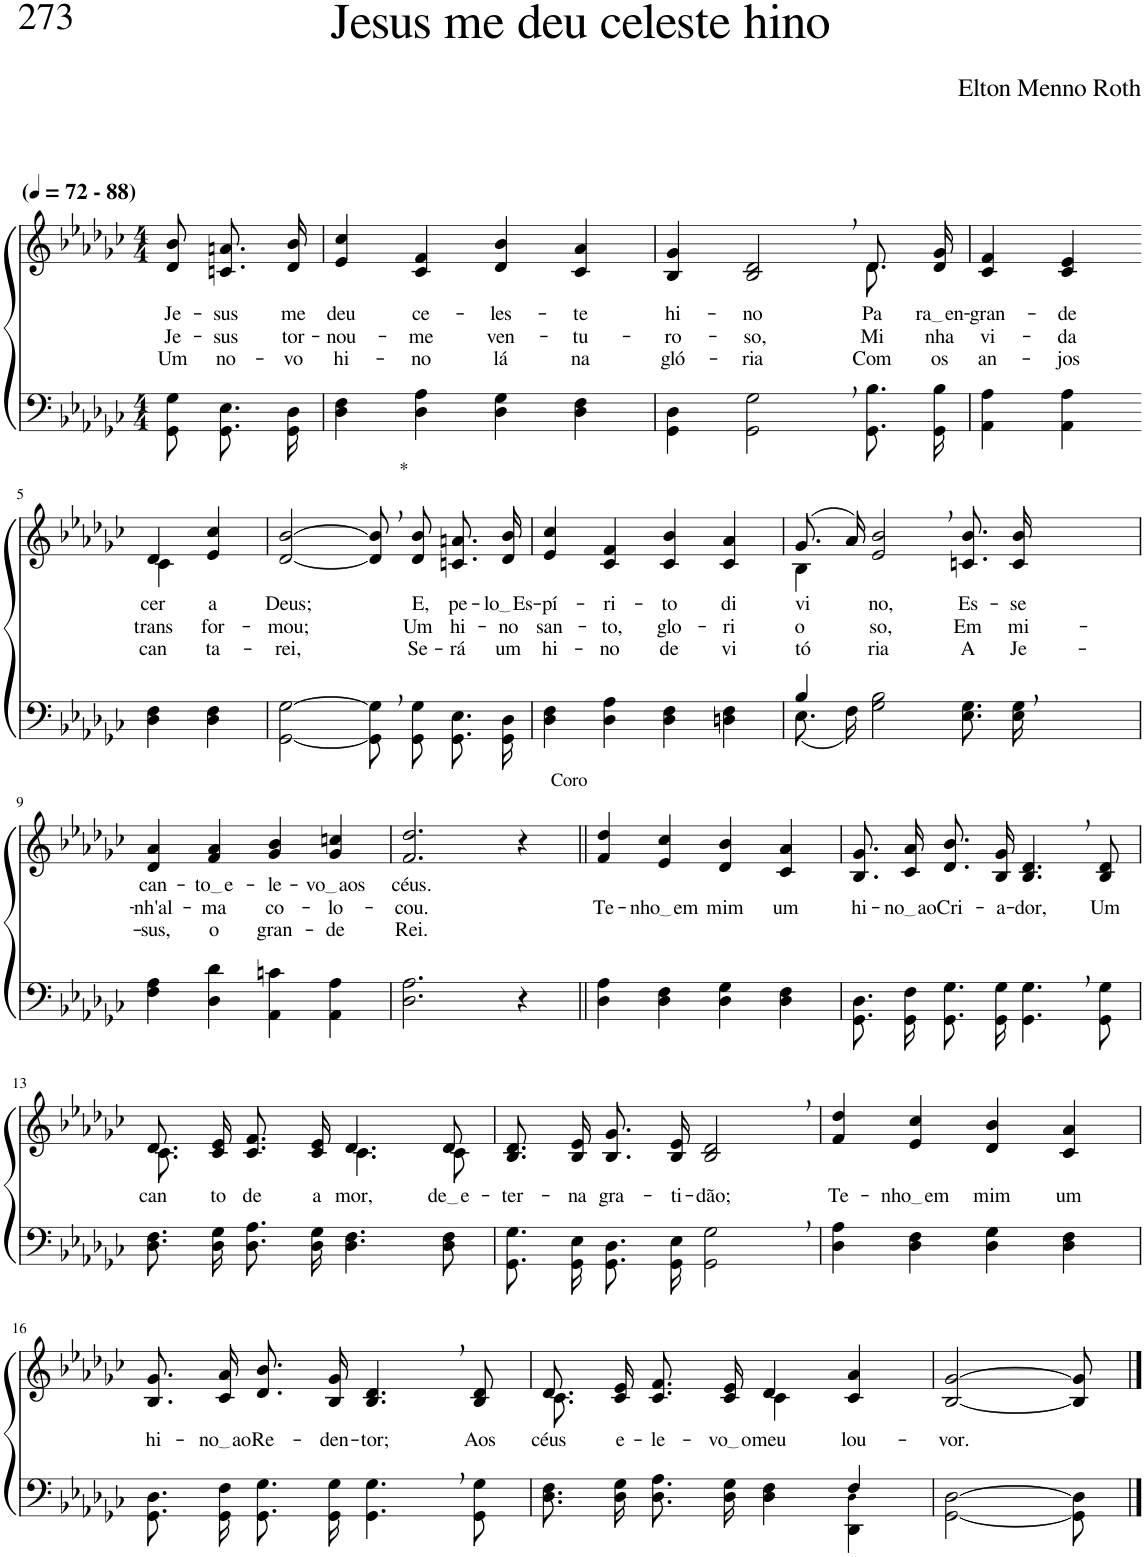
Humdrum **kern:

**kern	**kern	**text	**text	**text
*part2	*part1	*part1	*part1	*part1
*staff2	*staff1	*staff1	*staff1	*staff1
*I"Parte III e IV	*I"Parte I e II	*	*	*
*clefF4	*clefG2	*	*	*
*Trd-1c-2	*Trd-1c-2	*	*	*
*k[b-e-a-d-g-c-]	*k[b-e-a-d-g-c-]	*	*	*
*M4/4	*M4/4	*	*	*
*MM72	*MM72	*	*	*
=1	=1	=1	=1	=1
!	!LO:TX:a:B:t=(	!	!	!
!	!LO:TX:a:B:t=- 88)	!	!	!
!	!	!LO:LY:b	!LO:LY:b	!LO:LY:b
8GG-\ 8G-\	8d-/ 8b-/	Je-	Je-	Um
!	!	!LO:LY:b	!LO:LY:b	!LO:LY:b
8.GG-/ 8.E-/L	8.cn/ 8.an/L	-sus	-sus	no-
!	!	!LO:LY:b	!LO:LY:b	!LO:LY:b
16GG-/ 16D-/Jk	16d-/ 16b-/Jk	me	tor-	-vo
=2	=2	=2	=2	=2
!	!	!LO:LY:b	!LO:LY:b	!LO:LY:b
4D-\ 4F\	4e-/ 4cc-/	deu	-nou-	hi-
!	!	!LO:LY:b	!LO:LY:b	!LO:LY:b
4D-\ 4A-\	4c-/ 4f/	ce-	-me	-no
!	!	!LO:LY:b	!LO:LY:b	!LO:LY:b
4D-\ 4G-\	4d-/ 4b-/	-les-	ven-	lá
!	!	!LO:LY:b	!LO:LY:b	!LO:LY:b
4D-\ 4F\	4c-/ 4a-/	-te	-tu-	na
=3	=3	=3	=3	=3
!	!	!LO:LY:b	!LO:LY:b	!LO:LY:b
*	*^	*	*	*
4GG-\ 4D-\	4B-/ 4g-/	2.ryy	hi-	-ro-	gló-
!	!	!	!LO:LY:b	!LO:LY:b	!LO:LY:b
2GG-\, 2G-\,	2B-/, 2d-/,	.	-no	-so,	-ria
!	!	!	!LO:LY:b	!LO:LY:b	!LO:LY:b
8.GG-\ 8.B-\L	8.d-/L	8.d-\	Pa-	Mi-	Com
!	!	!	!LO:LY:b	!LO:LY:b	!LO:LY:b
16GG-\ 16B-\Jk	16d-/ 16g-/Jk	16ryy	ra en	-nha	os
=4	=4	=4	=4	=4	=4
!	!	!	!LO:LY:b	!LO:LY:b	!LO:LY:b
*	*v	*v	*	*	*
4AA-\ 4A-\	4c-/ 4f/	-gran-	vi-	an-
!	!	!LO:LY:b	!LO:LY:b	!LO:LY:b
4AA-\ 4A-\	4c-/ 4e-/	-de-	-da	-jos
!!LO:LB:g=z
=5-	=5-	=5-	=5-	=5-
*	*^	*	*	*
!	!	!	!LO:LY:b	!LO:LY:b	!LO:LY:b
4D-\ 4F\	4d-/	4c-\	-cer	trans-	can-
!	!	!	!LO:LY:b	!LO:LY:b	!LO:LY:b
4D-\ 4F\	4e-/ 4cc-/	4ryy	a	-for-	ta-
=6	=6	=6	=6	=6	=6
!	!	!	!LO:LY:b	!LO:LY:b	!LO:LY:b
*	*v	*v	*	*	*
[2GG-\ [2G-\	[2d-/ [2b-/	Deus;	-mou;	-rei,
!	!LO:TX:a:t=*	!	!	!
8GG-],/ 8G-],/L	8d-],/ 8b-],/L	.	.	.
!	!	!LO:LY:b	!LO:LY:b	!LO:LY:b
8GG-/ 8G-/J	8d-/ 8b-/J	E,	Um	Se-
!	!	!LO:LY:b	!LO:LY:b	!LO:LY:b
8.GG-/ 8.E-/L	8.cn/ 8.an/L	pe-	hi-	-rá
!	!	!LO:LY:b	!LO:LY:b	!LO:LY:b
16GG-/ 16D-/Jk	16d-/ 16b-/Jk	lo Es	-no	um
=7	=7	=7	=7	=7
!	!	!LO:LY:b	!LO:LY:b	!LO:LY:b
4D-\ 4F\	4e-/ 4cc-/	-pí-	san-	hi-
!	!	!LO:LY:b	!LO:LY:b	!LO:LY:b
4D-\ 4A-\	4c-/ 4f/	-ri-	-to,	-no
!	!	!LO:LY:b	!LO:LY:b	!LO:LY:b
4D-\ 4F\	4c-/ 4b-/	-to	glo-	de
!	!	!LO:LY:b	!LO:LY:b	!LO:LY:b
4Dn\ 4F\	4c-/ 4a-/	di-	-ri-	vi-
=8	=8	=8	=8	=8
*^	*^	*	*	*
!	!	!	!	!LO:LY:b	!LO:LY:b	!LO:LY:b
4B-/	(8.E-\L	(8.g-/L	4B-\	-vi-	o-	-tó-
.	16F\Jk)	16a-/Jk)	.	.	.	.
!	!	!	!	!LO:LY:b	!LO:LY:b	!LO:LY:b
2.ryy	2G-\ 2B-\	2e-/, 2b-/,	2.ryy	-no,	-so,	-ria
!	!	!	!	!LO:LY:b	!LO:LY:b	!LO:LY:b
.	8.E-\ 8.G-\L	8.cn/ 8.b-/L	.	Es-	Em	A
!	!	!	!	!LO:LY:b	!LO:LY:b	!LO:LY:b
.	16E-\ 16G-\Jk	16c/ 16b-/Jk	.	-se	mi-	Je-
*	*	*v	*v	*	*	*
!!LO:LB:g=z
=9	=9	=9	=9	=9	=9
!	!	!	!LO:LY:b	!LO:LY:b	!LO:LY:b
*v	*v	*	*	*	*
4F\ 4A-\	4d-/ 4a-/	can-	-nh'al-	-sus,
!	!	!LO:LY:b	!LO:LY:b	!LO:LY:b
4D-\ 4d-\	4f/ 4a-/	to e	-ma	o
!	!	!LO:LY:b	!LO:LY:b	!LO:LY:b
4AA-\ 4cn\	4g-/ 4b-/	-le-	co-	gran-
!	!	!LO:LY:b	!LO:LY:b	!LO:LY:b
4AA-\ 4A-\	4g-/ 4ccn/	vo aos	-lo-	-de
=10	=10	=10	=10	=10
!	!	!LO:LY:b	!LO:LY:b	!LO:LY:b
2.D-\ 2.A-\	2.f/ 2.dd-/	céus.	-cou.	Rei.
!	!LO:TX:a:t=Coro	!	!	!
4r	4r	.	.	.
=11||	=11||	=11||	=11||	=11||
!	!	!	!LO:LY:b	!
4D-\ 4A-\	4f/ 4dd-/	.	Te-	.
!	!	!	!LO:LY:b	!
4D-\ 4F\	4e-/ 4cc-/	.	nho em	.
!	!	!	!LO:LY:b	!
4D-\ 4G-\	4d-/ 4b-/	.	mim	.
!	!	!	!LO:LY:b	!
4D-\ 4F\	4c-/ 4a-/	.	um	.
=12	=12	=12	=12	=12
!	!	!	!LO:LY:b	!
8.GG-/ 8.D-/L	8.B-/ 8.g-/L	.	hi-	.
!	!	!	!LO:LY:b	!
16GG-/ 16F/Jk	16c-/ 16a-/Jk	.	no ao	.
!	!	!	!LO:LY:b	!
8.GG-/ 8.G-/L	8.d-/ 8.b-/L	.	Cri-	.
!	!	!	!LO:LY:b	!
16GG-/ 16G-/Jk	16B-/ 16g-/Jk	.	-a-	.
!	!	!	!LO:LY:b	!
4.GG-\, 4.G-\,	4.B-/, 4.d-/,	.	-dor,	.
!	!	!	!LO:LY:b	!
8GG-\ 8G-\	8B-/ 8d-/	.	Um	.
!!LO:LB:g=z
=13	=13	=13	=13	=13
*	*^	*	*	*
!	!	!	!LO:LY:b	!	!
8.D-\ 8.F\L	8.d-/L	8.c-\	can-	.	.
!	!	!	!LO:LY:b	!	!
16D-\ 16G-\Jk	16c-/ 16e-/Jk	16ryy	-to	.	.
!	!	!	!LO:LY:b	!	!
*	*v	*v	*	*	*
8.D-\ 8.A-\L	8.c-/ 8.f/L	de	.	.
!	!	!LO:LY:b	!	!
16D-\ 16G-\Jk	16c-/ 16e-/Jk	a	.	.
*	*^	*	*	*
!	!	!	!LO:LY:b	!	!
4.D-\ 4.F\	4.d-/	4.c-\	mor,	.	.
!	!	!	!LO:LY:b	!	!
8D-\ 8F\	8d-/	8c-\	de e	.	.
=14	=14	=14	=14	=14	=14
!	!	!	!LO:LY:b	!	!
*	*v	*v	*	*	*
8.GG-/ 8.G-/L	8.B-/ 8.d-/L	-ter-	.	.
!	!	!LO:LY:b	!	!
16GG-/ 16E-/Jk	16B-/ 16e-/Jk	-na	.	.
!	!	!LO:LY:b	!	!
8.GG-/ 8.D-/L	8.B-/ 8.g-/L	gra-	.	.
!	!	!LO:LY:b	!	!
16GG-/ 16E-/Jk	16B-/ 16e-/Jk	-ti-	.	.
!	!	!LO:LY:b	!	!
2GG-\, 2G-\,	2B-/, 2d-/,	-dão;	.	.
=15	=15	=15	=15	=15
!	!	!LO:LY:b	!	!
4D-\ 4A-\	4f/ 4dd-/	Te-	.	.
!	!	!LO:LY:b	!	!
4D-\ 4F\	4e-/ 4cc-/	nho em	.	.
!	!	!LO:LY:b	!	!
4D-\ 4G-\	4d-/ 4b-/	mim	.	.
!	!	!LO:LY:b	!	!
4D-\ 4F\	4c-/ 4a-/	um	.	.
!!LO:LB:g=z
=16	=16	=16	=16	=16
!	!	!LO:LY:b	!	!
8.GG-/ 8.D-/L	8.B-/ 8.g-/L	hi-	.	.
!	!	!LO:LY:b	!	!
16GG-/ 16F/Jk	16c-/ 16a-/Jk	no ao	.	.
!	!	!LO:LY:b	!	!
8.GG-/ 8.G-/L	8.d-/ 8.b-/L	Re-	.	.
!	!	!LO:LY:b	!	!
16GG-/ 16G-/Jk	16B-/ 16g-/Jk	-den-	.	.
!	!	!LO:LY:b	!	!
4.GG-\, 4.G-\,	4.B-/, 4.d-/,	-tor;	.	.
!	!	!LO:LY:b	!	!
8GG-\ 8G-\	8B-/ 8d-/	Aos	.	.
=17	=17	=17	=17	=17
*^	*^	*	*	*
!	!	!	!	!LO:LY:b	!	!
2.ryy	8.D-\ 8.F\L	8.d-/L	8.c-\	céus	.	.
!	!	!	!	!LO:LY:b	!	!
.	16D-\ 16G-\Jk	16c-/ 16e-/Jk	16ryy	e-	.	.
!	!	!	!	!LO:LY:b	!	!
*	*	*v	*v	*	*	*
.	8.D-\ 8.A-\L	8.c-/ 8.f/L	-le-	.	.
!	!	!	!LO:LY:b	!	!
.	16D-\ 16G-\Jk	16c-/ 16e-/Jk	vo o	.	.
*	*	*^	*	*	*
!	!	!	!	!LO:LY:b	!	!
.	4D-\ 4F\	4d-/	4c-\	meu	.	.
!	!	!	!	!LO:LY:b	!	!
4F/	4DD-\ 4D-!\	4c-/ 4a-/	4ryy	lou-	.	.
=18	=18	=18	=18	=18	=18	=18
!	!	!	!	!LO:LY:b	!	!
*v	*v	*	*	*	*	*
*	*v	*v	*	*	*
[2GG-\ [2D-\	[2B-/ [2g-/	-vor.	.	.
8GG-\] 8D-\]	8B-/] 8g-/]	.	.	.
==	==	==	==	==
*-	*-	*-	*-	*-
